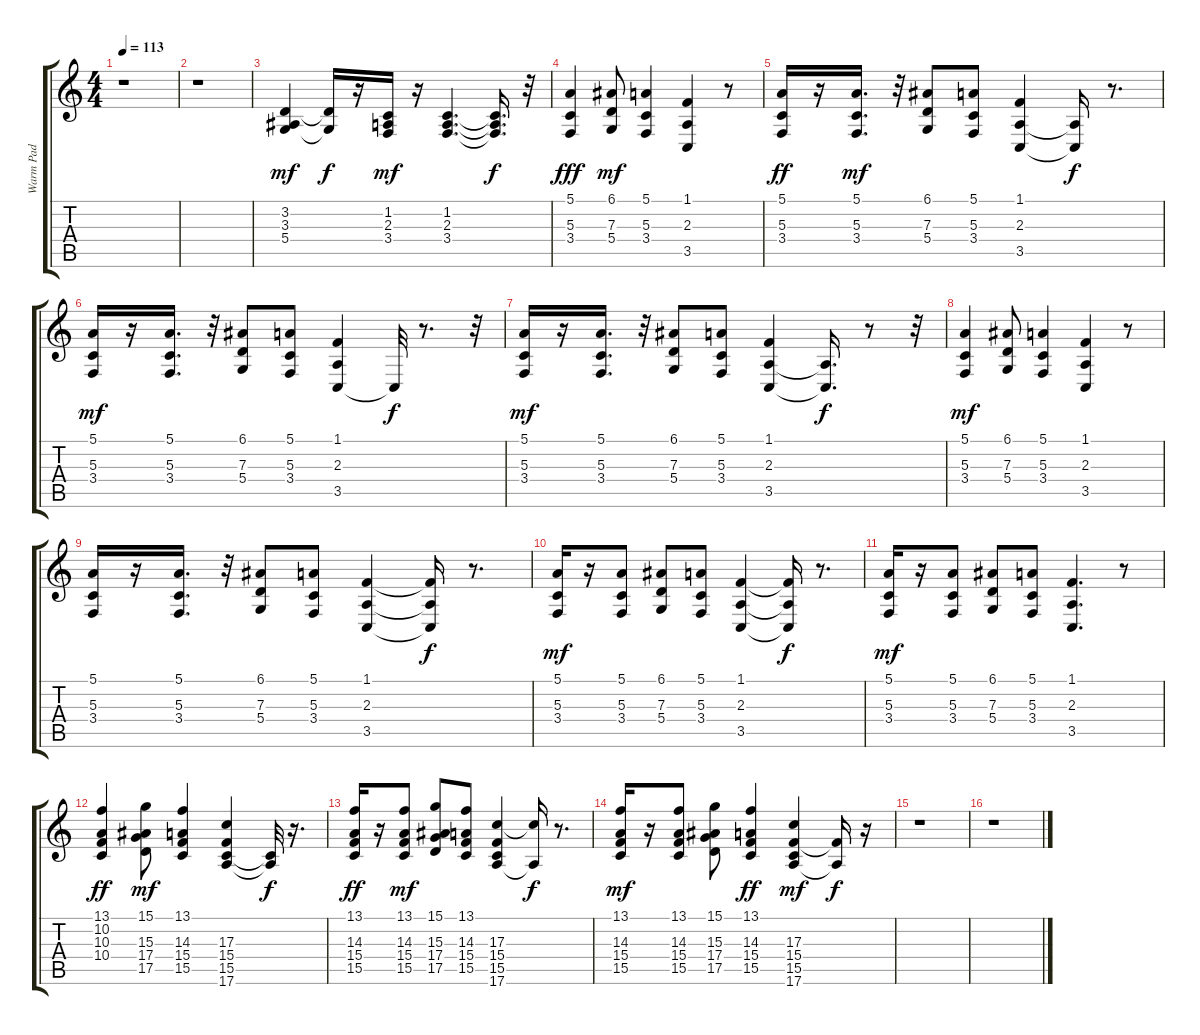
\track ("Warm Pad" "Warm Pad") {instrument pad2warm}
\staff {score tabs}
\tuning (E4 B3 G3 D3 A2 E2) {hide}
\ts (4 4)
\tempo 113
\clef g2
\ks c
r.1{dy f} |
r.1 |
(3.2 3.3 5.4).4{dy mf} (3.2{t} 5.4{t}).16{dy f} r.16 (1.2 2.3 3.4).16{dy mf} r.16 (1.2 2.3 3.4).4{d} (1.2{t} 2.3{t} 3.4{t}).16{d dy f} r.32 |
(5.1 5.3 3.4).4{dy fff} (6.1 7.3 5.4).8{dy mf} (5.1 5.3 3.4).4 (1.1 2.3 3.5).4 r.8 |
(5.1 5.3 3.4).16{dy ff} r.16 (5.1 5.3 3.4).16{d dy mf} r.32 (6.1 7.3 5.4).8 (5.1 5.3 3.4).8 (1.1 2.3 3.5).4 (2.3{t} 3.5{t}).16{dy f} r.8{d} |
(5.1 5.3 3.4).16{dy mf} r.16 (5.1 5.3 3.4).16{d} r.32 (6.1 7.3 5.4).8 (5.1 5.3 3.4).8 (1.1 2.3 3.5).4 3.5{t}.32{dy f} r.8{d} r.32 |
(5.1 5.3 3.4).16{dy mf} r.16 (5.1 5.3 3.4).16{d} r.32 (6.1 7.3 5.4).8 (5.1 5.3 3.4).8 (1.1 2.3 3.5).4 (2.3{t} 3.5{t}).16{d dy f} r.8 r.32 |
(5.1 5.3 3.4).4{dy mf} (6.1 7.3 5.4).8 (5.1 5.3 3.4).4 (1.1 2.3 3.5).4 r.8 |
(5.1 5.3 3.4).16 r.16 (5.1 5.3 3.4).16{d} r.32 (6.1 7.3 5.4).8 (5.1 5.3 3.4).8 (1.1 2.3 3.5).4 (1.1{t} 2.3{t} 3.5{t}).16{dy f} r.8{d} |
(5.1 5.3 3.4).16{dy mf} r.16 (5.1 5.3 3.4).8 (6.1 7.3 5.4).8 (5.1 5.3 3.4).8 (1.1 2.3 3.5).4 (1.1{t} 2.3{t} 3.5{t}).16{dy f} r.8{d} |
(5.1 5.3 3.4).16{dy mf} r.16 (5.1 5.3 3.4).8 (6.1 7.3 5.4).8 (5.1 5.3 3.4).8 (1.1 2.3 3.5).4{d} r.8 |
(13.1 10.2 10.3 10.4).4{dy ff} (15.1 15.3 17.4 17.5).8{dy mf} (13.1 14.3 15.4 15.5).4 (17.3 15.4 15.5 17.6).4 (15.5{t} 17.6{t}).32{dy f} r.16{d} |
(13.1 14.3 15.4 15.5).16{dy ff} r.16 (13.1 14.3 15.4 15.5).8{dy mf} (15.1 15.3 17.4 17.5).8 (13.1 14.3 15.4 15.5).8 (17.3 15.4 15.5 17.6).4 (17.3{t} 17.6{t}).16{dy f} r.8{d} |
(13.1 14.3 15.4 15.5).16{dy mf} r.16 (13.1 14.3 15.4 15.5).8 (15.1 15.3 17.4 17.5).8 (13.1 14.3 15.4 15.5).4{dy ff} (17.3 15.4 15.5 17.6).4{dy mf} (15.4{t} 17.6{t}).16{dy f} r.16 |
r.1 |
r.1
